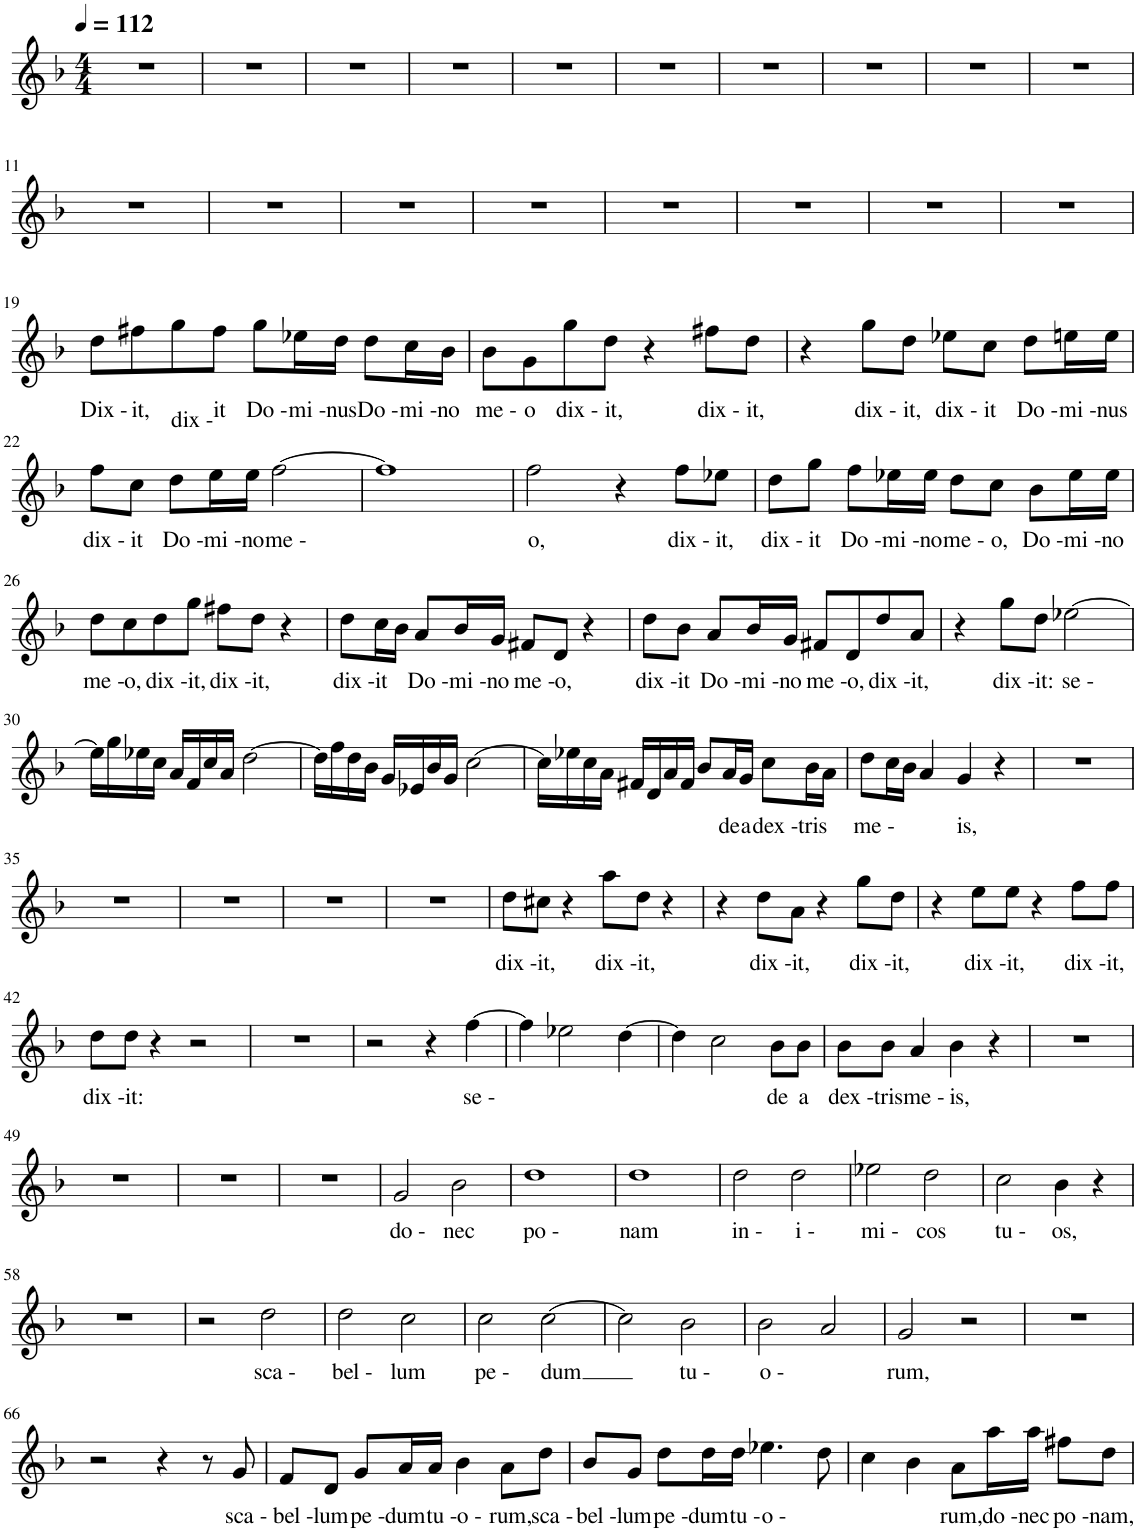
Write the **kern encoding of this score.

**kern	**text
*part1	*part1
*staff1	*staff1
*I"Soprano, Soprano I	*
*I'S.	*
*clefG2	*
*k[b-]	*
*M4/4	*
*MM112	*
=1	=1
1r	.
=2	=2
1r	.
=3	=3
1r	.
=4	=4
1r	.
=5	=5
1r	.
=6	=6
1r	.
=7	=7
1r	.
=8	=8
1r	.
=9	=9
1r	.
=10	=10
1r	.
!!LO:LB:g=z
=11	=11
1r	.
=12	=12
1r	.
=13	=13
1r	.
=14	=14
1r	.
=15	=15
1r	.
=16	=16
1r	.
=17	=17
1r	.
=18	=18
1r	.
!!LO:LB:g=z
=19	=19
!	!LO:LY:b
8dd\L	Dix -
!	!LO:LY:b
8ff#X\	it,
!	!LO:LY:b
8gg\	dix -
!	!LO:LY:b
8ff#\J	it
!	!LO:LY:b
8gg\L	Do -
!	!LO:LY:b
16ee-X\L	mi -
!	!LO:LY:b
16dd\JJ	nus
!	!LO:LY:b
8dd\L	Do -
!	!LO:LY:b
16cc\L	mi -
!	!LO:LY:b
16b-\JJ	no
=20	=20
!	!LO:LY:b
8b-\L	me -
!	!LO:LY:b
8g\	o
!	!LO:LY:b
8gg\	dix -
!	!LO:LY:b
8dd\J	it,
4r	.
!	!LO:LY:b
8ff#X\L	dix -
!	!LO:LY:b
8dd\J	it,
=21	=21
4r	.
!	!LO:LY:b
8gg\L	dix -
!	!LO:LY:b
8dd\J	it,
!	!LO:LY:b
8ee-X\L	dix -
!	!LO:LY:b
8cc\J	it
!	!LO:LY:b
8dd\L	Do -
!	!LO:LY:b
16een\L	mi -
!	!LO:LY:b
16ee\JJ	nus
!!LO:LB:g=z
=22	=22
!	!LO:LY:b
8ff\L	dix -
!	!LO:LY:b
8cc\J	it
!	!LO:LY:b
8dd\L	Do -
!	!LO:LY:b
16ee\L	mi -
!	!LO:LY:b
16ee\JJ	no
!	!LO:LY:b
[2ff\	me -
=23	=23
1ff]	.
=24	=24
!	!LO:LY:b
2ff\	o,
4r	.
!	!LO:LY:b
8ff\L	dix -
!	!LO:LY:b
8ee-X\J	it,
=25	=25
!	!LO:LY:b
8dd\L	dix -
!	!LO:LY:b
8gg\J	it
!	!LO:LY:b
8ff\L	Do -
!	!LO:LY:b
16ee-X\L	mi -
!	!LO:LY:b
16ee-\JJ	no
!	!LO:LY:b
8dd\L	me -
!	!LO:LY:b
8cc\J	o,
!	!LO:LY:b
8b-\L	Do -
!	!LO:LY:b
16ee-\L	mi -
!	!LO:LY:b
16ee-\JJ	no
!!LO:LB:g=z
=26	=26
!	!LO:LY:b
8dd\L	me -
!	!LO:LY:b
8cc\	o,
!	!LO:LY:b
8dd\	dix -
!	!LO:LY:b
8gg\J	it,
!	!LO:LY:b
8ff#X\L	dix -
!	!LO:LY:b
8dd\J	it,
4r	.
=27	=27
!	!LO:LY:b
8dd\L	dix -
!	!LO:LY:b
16cc\L	it
16b-\JJ	.
!	!LO:LY:b
8a/L	Do -
!	!LO:LY:b
16b-/L	mi -
!	!LO:LY:b
16g/JJ	no
!	!LO:LY:b
8f#X/L	me -
!	!LO:LY:b
8d/J	o,
4r	.
=28	=28
!	!LO:LY:b
8dd\L	dix -
!	!LO:LY:b
8b-\J	it
!	!LO:LY:b
8a/L	Do -
!	!LO:LY:b
16b-/L	mi -
!	!LO:LY:b
16g/JJ	no
!	!LO:LY:b
8f#X/L	me -
!	!LO:LY:b
8d/	o,
!	!LO:LY:b
8dd/	dix -
!	!LO:LY:b
8a/J	it,
=29	=29
4r	.
!	!LO:LY:b
8gg\L	dix -
!	!LO:LY:b
8dd\J	it:
!	!LO:LY:b
[2ee-X\	se -
!!LO:LB:g=z
=30	=30
16ee-\LL]	.
16gg\	.
16ee-X\	.
16cc\JJ	.
16a/LL	.
16f/	.
16cc/	.
16a/JJ	.
[2dd\	.
=31	=31
16dd\LL]	.
16ff\	.
16dd\	.
16b-\JJ	.
16g/LL	.
16e-X/	.
16b-/	.
16g/JJ	.
[2cc\	.
=32	=32
16cc\LL]	.
16ee-X\	.
16cc\	.
16a\JJ	.
16f#X/LL	.
16d/	.
16a/	.
16f#/JJ	.
8b-/L	.
!	!LO:LY:b
16a/L	de
!	!LO:LY:b
16g/JJ	a
!	!LO:LY:b
8cc\L	dex -
!	!LO:LY:b
16b-\L	tris
16a\JJ	.
=33	=33
!	!LO:LY:b
8dd\L	me -
16cc\L	.
16b-\JJ	.
4a/	.
!	!LO:LY:b
4g/	is,
4r	.
=34	=34
1r	.
!!LO:LB:g=z
=35	=35
1r	.
=36	=36
1r	.
=37	=37
1r	.
=38	=38
1r	.
=39	=39
!	!LO:LY:b
8dd\L	dix -
!	!LO:LY:b
8cc#X\J	it,
4r	.
!	!LO:LY:b
8aa\L	dix -
!	!LO:LY:b
8dd\J	it,
4r	.
=40	=40
4r	.
!	!LO:LY:b
8dd\L	dix -
!	!LO:LY:b
8a\J	it,
4r	.
!	!LO:LY:b
8gg\L	dix -
!	!LO:LY:b
8dd\J	it,
=41	=41
4r	.
!	!LO:LY:b
8ee\L	dix -
!	!LO:LY:b
8ee\J	it,
4r	.
!	!LO:LY:b
8ff\L	dix -
!	!LO:LY:b
8ff\J	it,
!!LO:LB:g=z
=42	=42
!	!LO:LY:b
8dd\L	dix -
!	!LO:LY:b
8dd\J	it:
4r	.
2r	.
=43	=43
1r	.
=44	=44
2r	.
4r	.
!	!LO:LY:b
[4ff\	se -
=45	=45
4ff\]	.
2ee-X\	.
[4dd\	.
=46	=46
4dd\]	.
2cc\	.
!	!LO:LY:b
8b-\L	de
!	!LO:LY:b
8b-\J	a
=47	=47
!	!LO:LY:b
8b-\L	dex -
!	!LO:LY:b
8b-\J	tris
!	!LO:LY:b
4a/	me -
!	!LO:LY:b
4b-\	is,
4r	.
=48	=48
1r	.
!!LO:LB:g=z
=49	=49
1r	.
=50	=50
1r	.
=51	=51
1r	.
=52	=52
!	!LO:LY:b
2g/	do -
!	!LO:LY:b
2b-\	nec
=53	=53
!	!LO:LY:b
1dd	po -
=54	=54
!	!LO:LY:b
1dd	nam
=55	=55
!	!LO:LY:b
2dd\	in -
!	!LO:LY:b
2dd\	i -
=56	=56
!	!LO:LY:b
2ee-X\	mi -
!	!LO:LY:b
2dd\	cos
=57	=57
!	!LO:LY:b
2cc\	tu -
!	!LO:LY:b
4b-\	os,
4r	.
!!LO:LB:g=z
=58	=58
1r	.
=59	=59
2r	.
!	!LO:LY:b
2dd\	sca -
=60	=60
!	!LO:LY:b
2dd\	bel -
!	!LO:LY:b
2cc\	lum
=61	=61
!	!LO:LY:b
2cc\	pe -
!	!LO:LY:b
[2cc\	dum
=62	=62
2cc\]	.
!	!LO:LY:b
2b-\	tu -
=63	=63
!	!LO:LY:b
2b-\	o -
2a/	.
=64	=64
!	!LO:LY:b
2g/	rum,
2r	.
=65	=65
1r	.
!!LO:LB:g=z
=66	=66
2r	.
4r	.
8r	.
!	!LO:LY:b
8g/	sca -
=67	=67
!	!LO:LY:b
8f/L	bel -
!	!LO:LY:b
8d/J	lum
!	!LO:LY:b
8g/L	pe -
!	!LO:LY:b
16a/L	dum
!	!LO:LY:b
16a/JJ	tu -
!	!LO:LY:b
4b-\	o -
!	!LO:LY:b
8a\L	rum,
!	!LO:LY:b
8dd\J	sca -
=68	=68
!	!LO:LY:b
8b-/L	bel -
!	!LO:LY:b
8g/J	lum
!	!LO:LY:b
8dd\L	pe -
!	!LO:LY:b
16dd\L	dum
!	!LO:LY:b
16dd\JJ	tu -
!	!LO:LY:b
4.ee-X\	o -
8dd\	.
=69	=69
4cc\	.
4b-\	.
!	!LO:LY:b
8a\L	rum,
!	!LO:LY:b
16aa\L	do -
!	!LO:LY:b
16aa\JJ	nec
!	!LO:LY:b
8ff#X\L	po -
!	!LO:LY:b
8dd\J	nam,
=	=
*-	*-
